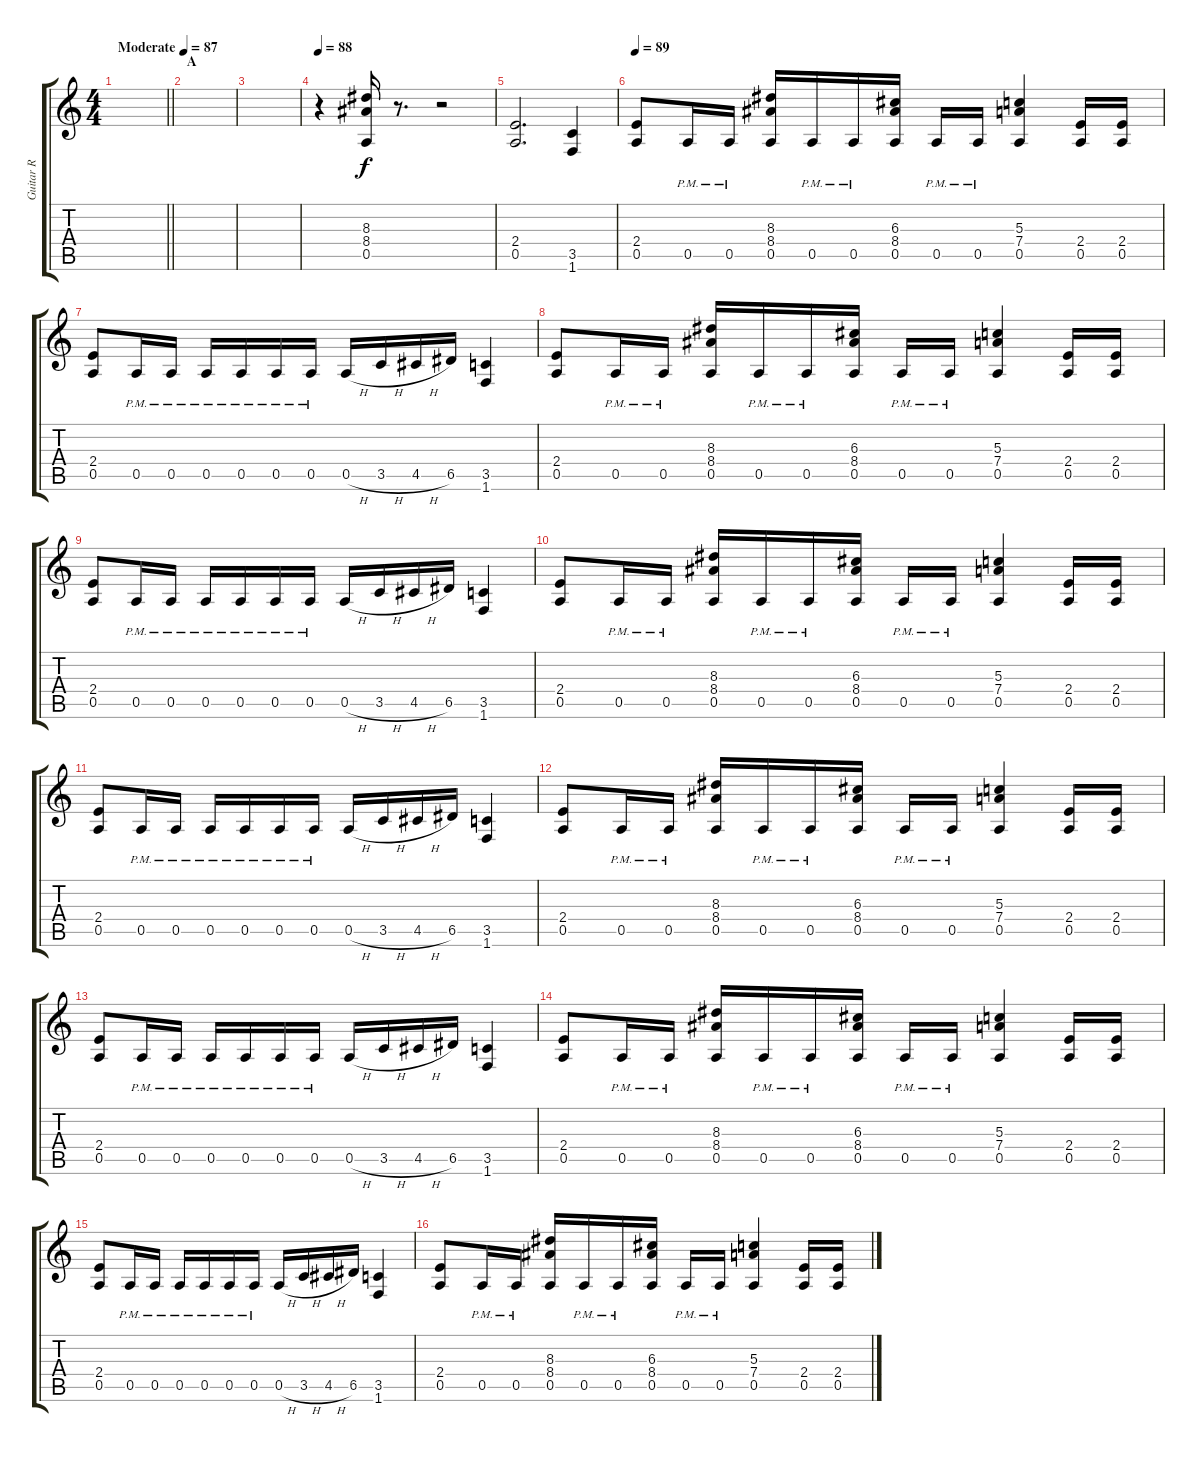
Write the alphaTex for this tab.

\track ("Guitar R" "Guitar R") {instrument overdrivenguitar}
\staff {score tabs}
\tuning (E4 B3 G3 D3 A2 E2) {hide}
\ts (4 4)
\tempo (87 "Moderate")
\clef g2
\barLineRight lightlight
\ks c
|
\section ("" "A")
|
|
\tempo 88
r.4 (8.3 8.4 0.5).16 r.8{d} r.2 |
(2.4 0.5).2{d} (3.5 1.6).4 |
\tempo 89
(2.4 0.5).8 0.5{pm}.16 0.5{pm}.16 (8.3 8.4 0.5).16 0.5{pm}.16 0.5{pm}.16 (6.3 8.4 0.5).16 0.5{pm}.16 0.5{pm}.16 (5.3 7.4 0.5).4 (2.4 0.5).16 (2.4 0.5).16 |
(2.4 0.5).8 0.5{pm}.16 0.5{pm}.16 0.5{pm}.16 0.5{pm}.16 0.5{pm}.16 0.5{pm}.16 0.5{h}.16 3.5{h}.16 4.5{h}.16 6.5.16 (3.5 1.6).4 |
(2.4 0.5).8 0.5{pm}.16 0.5{pm}.16 (8.3 8.4 0.5).16 0.5{pm}.16 0.5{pm}.16 (6.3 8.4 0.5).16 0.5{pm}.16 0.5{pm}.16 (5.3 7.4 0.5).4 (2.4 0.5).16 (2.4 0.5).16 |
(2.4 0.5).8 0.5{pm}.16 0.5{pm}.16 0.5{pm}.16 0.5{pm}.16 0.5{pm}.16 0.5{pm}.16 0.5{h}.16 3.5{h}.16 4.5{h}.16 6.5.16 (3.5 1.6).4 |
(2.4 0.5).8 0.5{pm}.16 0.5{pm}.16 (8.3 8.4 0.5).16 0.5{pm}.16 0.5{pm}.16 (6.3 8.4 0.5).16 0.5{pm}.16 0.5{pm}.16 (5.3 7.4 0.5).4 (2.4 0.5).16 (2.4 0.5).16 |
(2.4 0.5).8 0.5{pm}.16 0.5{pm}.16 0.5{pm}.16 0.5{pm}.16 0.5{pm}.16 0.5{pm}.16 0.5{h}.16 3.5{h}.16 4.5{h}.16 6.5.16 (3.5 1.6).4 |
(2.4 0.5).8 0.5{pm}.16 0.5{pm}.16 (8.3 8.4 0.5).16 0.5{pm}.16 0.5{pm}.16 (6.3 8.4 0.5).16 0.5{pm}.16 0.5{pm}.16 (5.3 7.4 0.5).4 (2.4 0.5).16 (2.4 0.5).16 |
(2.4 0.5).8 0.5{pm}.16 0.5{pm}.16 0.5{pm}.16 0.5{pm}.16 0.5{pm}.16 0.5{pm}.16 0.5{h}.16 3.5{h}.16 4.5{h}.16 6.5.16 (3.5 1.6).4 |
(2.4 0.5).8 0.5{pm}.16 0.5{pm}.16 (8.3 8.4 0.5).16 0.5{pm}.16 0.5{pm}.16 (6.3 8.4 0.5).16 0.5{pm}.16 0.5{pm}.16 (5.3 7.4 0.5).4 (2.4 0.5).16 (2.4 0.5).16 |
(2.4 0.5).8 0.5{pm}.16 0.5{pm}.16 0.5{pm}.16 0.5{pm}.16 0.5{pm}.16 0.5{pm}.16 0.5{h}.16 3.5{h}.16 4.5{h}.16 6.5.16 (3.5 1.6).4 |
(2.4 0.5).8 0.5{pm}.16 0.5{pm}.16 (8.3 8.4 0.5).16 0.5{pm}.16 0.5{pm}.16 (6.3 8.4 0.5).16 0.5{pm}.16 0.5{pm}.16 (5.3 7.4 0.5).4 (2.4 0.5).16 (2.4 0.5).16
